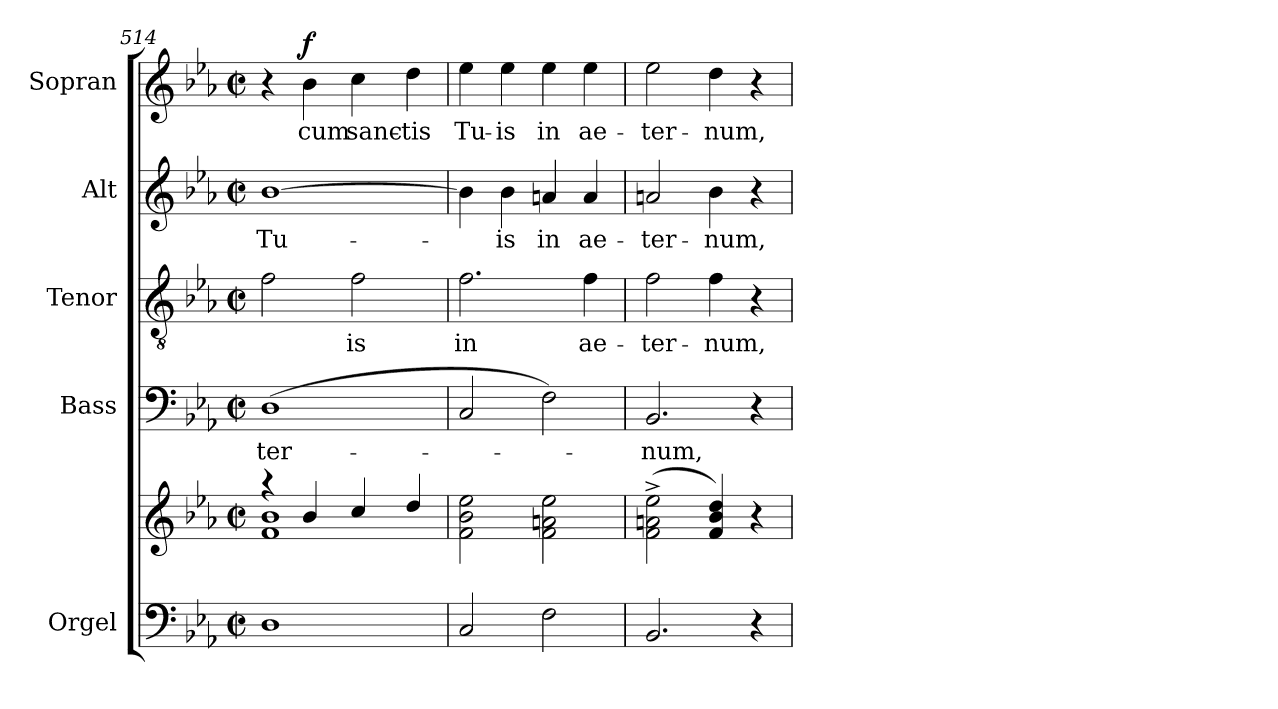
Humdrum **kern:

**kern	**kern	**kern	**text	**kern	**text	**kern	**text	**kern	**text	**dynam
*part5	*part5	*part4	*part4	*part3	*part3	*part2	*part2	*part1	*part1	*part1
*staff6	*staff5	*staff4	*staff4	*staff3	*staff3	*staff2	*staff2	*staff1	*staff1	*staff1
*I"Orgel	*	*I"Bass	*	*I"Tenor	*	*I"Alt	*	*I"Sopran	*	*
*I'Org.	*	*I'B.	*	*I'T.	*	*I'A.	*	*I'S.	*	*
*clefF4	*clefG2	*clefF4	*	*clefGv2	*	*clefG2	*	*clefG2	*	*
*k[b-e-a-]	*k[b-e-a-]	*k[b-e-a-]	*	*k[b-e-a-]	*	*k[b-e-a-]	*	*k[b-e-a-]	*	*
*E-:	*E-:	*E-:	*	*E-:	*	*E-:	*	*E-:	*	*
*M2/2	*M2/2	*M2/2	*	*M2/2	*	*M2/2	*	*M2/2	*	*
*met(c|)	*met(c|)	*met(c|)	*	*met(c|)	*	*met(c|)	*	*met(c|)	*	*
=514	=514	=514	=514	=514	=514	=514	=514	=514	=514	=514
*	*^	*	*	*	*	*	*	*	*	*
!	!	!	!	!LO:LY:b	!	!	!	!LO:LY:b	!	!	!
1D	4rgg	1f 1b-	(>1D	-ter-	2f\	.	[1b-	Tu-	4r	.	.
!	!	!	!	!	!	!	!	!	!	!LO:LY:b	!LO:DY:a
.	4b-/	.	.	.	.	.	.	.	4b-\	cum	f
!	!	!	!	!	!	!LO:LY:b	!	!	!	!LO:LY:b	!
.	4cc/	.	.	.	2f\	-is	.	.	4cc\	sanc-	.
!	!	!	!	!	!	!	!	!	!	!LO:LY:b	!
.	4dd/	.	.	.	.	.	.	.	4dd\	-tis	.
*	*v	*v	*	*	*	*	*	*	*	*	*
=515	=515	=515	=515	=515	=515	=515	=515	=515	=515	=515
!	!	!	!	!	!LO:LY:b	!	!	!	!LO:LY:b	!
2C/	2f\ 2b-\ 2ee-\	2C/	.	2.f\	in	4b-\]	.	4ee-\	Tu-	.
!	!	!	!	!	!	!	!LO:LY:b	!	!LO:LY:b	!
.	.	.	.	.	.	4b-\	-is	4ee-\	-is	.
!	!	!	!	!	!	!	!LO:LY:b	!	!LO:LY:b	!
2F\	2f\ 2an\ 2ee-\	2F\)	.	.	.	4an/	in	4ee-\	in	.
!	!	!	!	!	!LO:LY:b	!	!LO:LY:b	!	!LO:LY:b	!
.	.	.	.	4f\	ae-	4a/	ae-	4ee-\	ae-	.
!!LO:LB:g=z
=516	=516	=516	=516	=516	=516	=516	=516	=516	=516	=516
!	!	!	!LO:LY:b	!	!LO:LY:b	!	!LO:LY:b	!	!LO:LY:b	!
2.BB-/	(>2f\^> 2an\^> 2ee-\^>	2.BB-/	-num,	2f\	-ter-	2an/	-ter-	2ee-\	-ter-	.
!	!	!	!	!	!LO:LY:b	!	!LO:LY:b	!	!LO:LY:b	!
.	4f/ 4b-/ 4dd/)	.	.	4f\	-num,	4b-\	-num,	4dd\	-num,	.
4r	4r	4r	.	4r	.	4r	.	4r	.	.
=	=	=	=	=	=	=	=	=	=	=
*-	*-	*-	*-	*-	*-	*-	*-	*-	*-	*-
